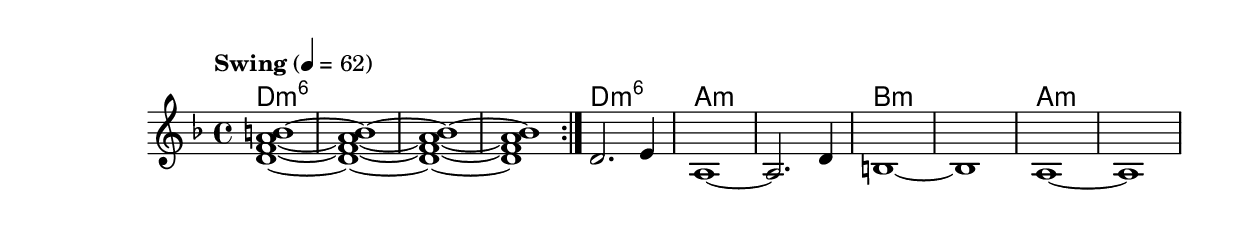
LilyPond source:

\version "2.22"


harmonies = \chordmode {
  \set majorSevenSymbol = \markup { maj7 }
  \set noChordSymbol = ""  

  \repeat volta 2 {
    d1:m6 r r r
  }

  d1:m6
  a1:m r 
  b1:m r 
  a1:m r 

}

rhythms = \relative c' {
  \key f \major
  \time 4/4 
  \tempo \markup {
    Swing
  } 4 = 62
  
  \repeat volta 2 {
    <d f a b>1~ <d f a b>~ <d f a b>~ <d f a b>
  }


  d2. e4
  a,1~  a2. d4
  b1~  b
  a1~ a 

  

}

<<
  \new ChordNames \harmonies
  \new Staff \rhythms
>>